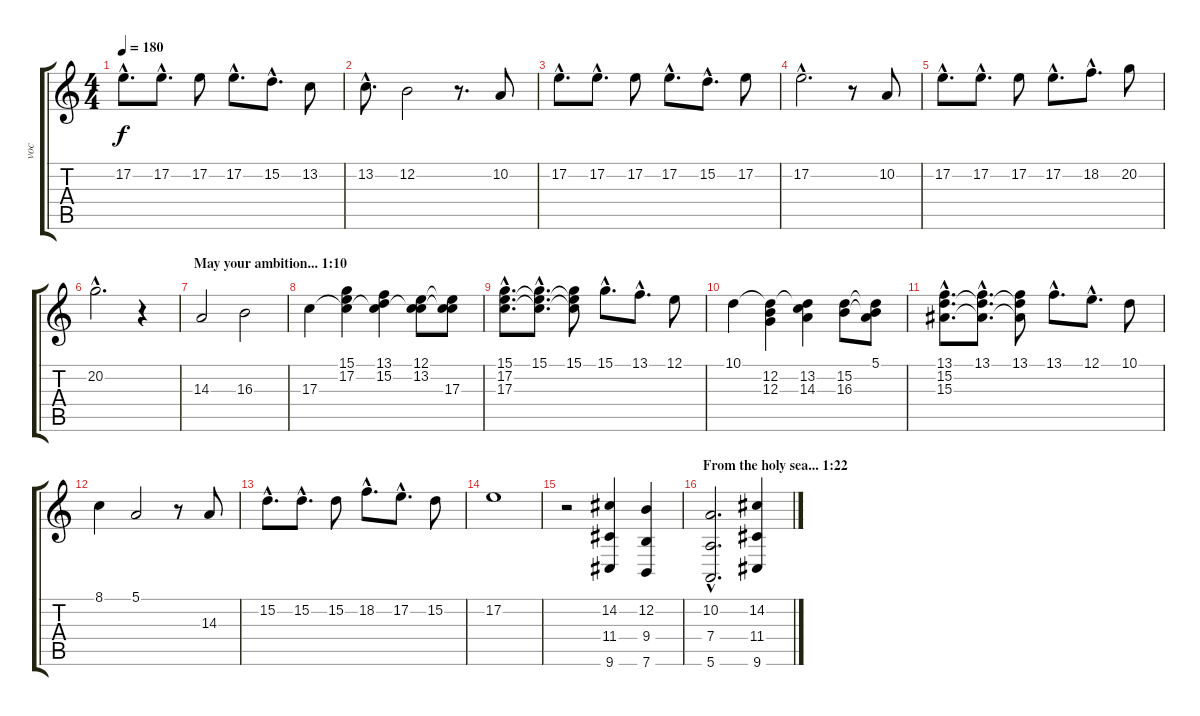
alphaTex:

\track ("voc" "voc") {instrument recorder}
\staff {score tabs}
\tuning (E4 B3 G3 D3 A2 E2) {hide}
\ts (4 4)
\tempo 180
\clef g2
\ks c
17.2{hac}.8{d dy f} 17.2{hac}.8{d} 17.2.8 17.2{hac}.8{d} 15.2{hac}.8{d} 13.2.8 |
13.2{hac}.8{d} 12.2.2 r.8{d} 10.2.8 |
17.2{hac}.8{d} 17.2{hac}.8{d} 17.2.8 17.2{hac}.8{d} 15.2{hac}.8{d} 17.2.8 |
17.2{hac}.2{d} r.8 10.2.8 |
17.2{hac}.8{d} 17.2{hac}.8{d} 17.2.8 17.2{hac}.8{d} 18.2{hac}.8{d} 20.2.8 |
20.2{hac}.2{d} r.4 |
\section ("" "May your ambition... 1:10")
14.3.2 16.3.2 |
17.3.4 (15.1 17.2 17.3{t}).4 (13.1 15.2 17.3{t}).4 (12.1 13.2 17.3{t}).8 (12.1{t} 13.2{t} 17.3).8 |
(15.1{hac} 17.2{hac} 17.3{hac}).8{d} (15.1{hac} 17.2{hac t} 17.3{hac t}).8{d} (15.1 17.2{t} 17.3{t}).8 15.1{hac}.8{d} 13.1{hac}.8{d} 12.1.8 |
10.1.4 (10.1{t} 12.2 12.3).4 (10.1{t} 13.2 14.3).4 (15.2 16.3).8 (5.1 15.2{t} 16.3{t}).8 |
(13.1{hac} 15.2{hac} 15.3{hac}).8{d} (13.1{hac} 15.2{hac t} 15.3{hac t}).8{d} (13.1 15.2{t} 15.3{t}).8 13.1{hac}.8{d} 12.1{hac}.8{d} 10.1.8 |
8.1.4 5.1.2 r.8 14.3.8 |
15.2{hac}.8{d} 15.2{hac}.8{d} 15.2.8 18.2{hac}.8{d} 17.2{hac}.8{d} 15.2.8 |
17.2.1 |
r.2 (14.2 11.4 9.6).4 (12.2 9.4 7.6).4 |
\section ("" "From the holy sea... 1:22")
(10.2{hac} 7.4{hac} 5.6{hac}).2{d} (14.2 11.4 9.6).4
